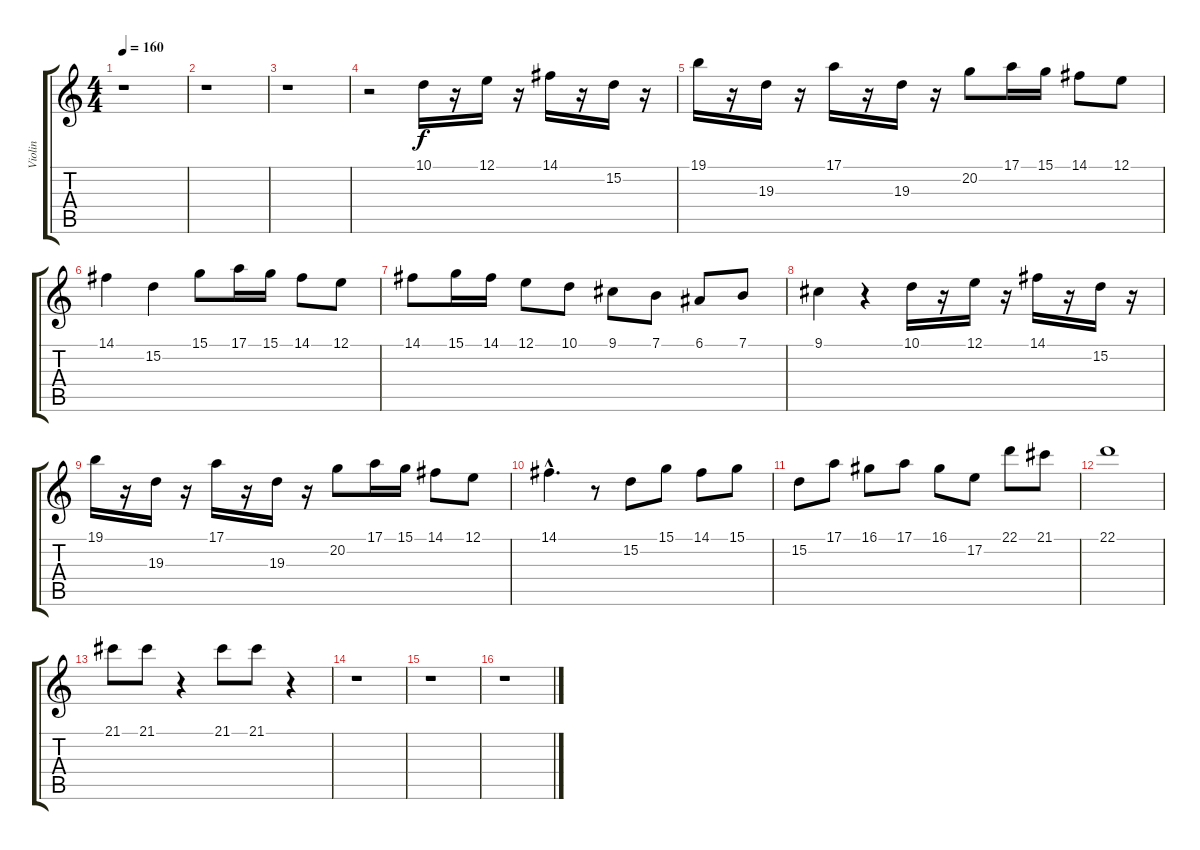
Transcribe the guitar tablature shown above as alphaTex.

\track ("Violin" "Violin") {instrument violin}
\staff {score tabs}
\tuning (E4 B3 G3 D3 A2 E2) {hide}
\ts (4 4)
\tempo 160
\clef g2
\ks c
r.1{dy f} |
r.1 |
r.1 |
r.2 10.1.16 r.16 12.1.16 r.16 14.1.16 r.16 15.2.16 r.16 |
19.1.16 r.16 19.3.16 r.16 17.1.16 r.16 19.3.16 r.16 20.2.8 17.1.16 15.1.16 14.1.8 12.1.8 |
14.1.4 15.2.4 15.1.8 17.1.16 15.1.16 14.1.8 12.1.8 |
14.1.8 15.1.16 14.1.16 12.1.8 10.1.8 9.1.8 7.1.8 6.1.8 7.1.8 |
9.1.4 r.4 10.1.16 r.16 12.1.16 r.16 14.1.16 r.16 15.2.16 r.16 |
19.1.16 r.16 19.3.16 r.16 17.1.16 r.16 19.3.16 r.16 20.2.8 17.1.16 15.1.16 14.1.8 12.1.8 |
14.1{hac}.4{d} r.8 15.2.8 15.1.8 14.1.8 15.1.8 |
15.2.8 17.1.8 16.1.8 17.1.8 16.1.8 17.2.8 22.1.8 21.1.8 |
22.1.1 |
21.1.8 21.1.8 r.4 21.1.8 21.1.8 r.4 |
r.1 |
r.1 |
r.1
